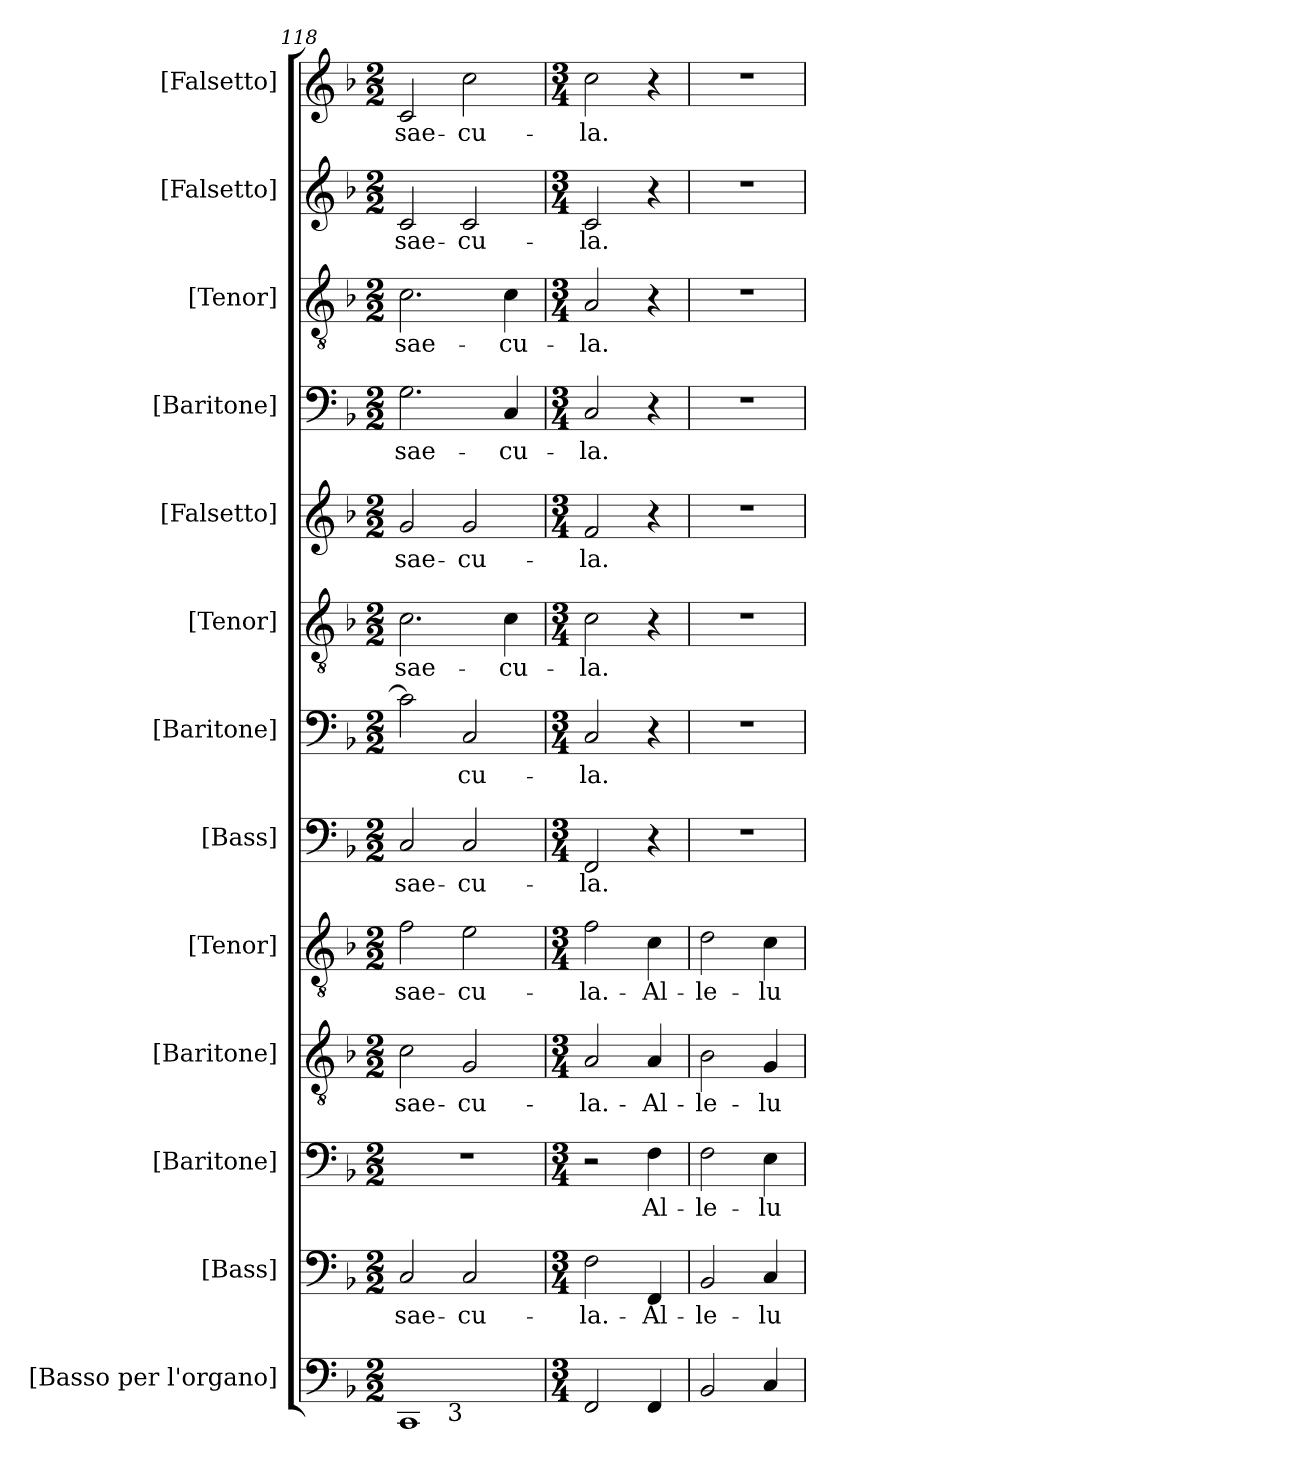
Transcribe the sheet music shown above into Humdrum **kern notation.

**kern	**kern	**text	**kern	**text	**kern	**text	**kern	**text	**kern	**text	**kern	**text	**kern	**text	**kern	**text	**kern	**text	**kern	**text	**kern	**text	**kern	**text
*part13	*part12	*part12	*part11	*part11	*part10	*part10	*part9	*part9	*part8	*part8	*part7	*part7	*part6	*part6	*part5	*part5	*part4	*part4	*part3	*part3	*part2	*part2	*part1	*part1
*staff13	*staff12	*staff12	*staff11	*staff11	*staff10	*staff10	*staff9	*staff9	*staff8	*staff8	*staff7	*staff7	*staff6	*staff6	*staff5	*staff5	*staff4	*staff4	*staff3	*staff3	*staff2	*staff2	*staff1	*staff1
*I"[Basso per l'organo]	*I"[Bass]	*	*I"[Baritone]	*	*I"[Baritone]	*	*I"[Tenor]	*	*I"[Bass]	*	*I"[Baritone]	*	*I"[Tenor]	*	*I"[Falsetto]	*	*I"[Baritone]	*	*I"[Tenor]	*	*I"[Falsetto]	*	*I"[Falsetto]	*
*	*I'B.	*	*I'Bar.	*	*I'Bar.	*	*I'T.	*	*I'B.	*	*I'Bar.	*	*I'T.	*	*	*	*I'Bar.	*	*I'T.	*	*	*	*	*
*clefF4	*clefF4	*	*clefF4	*	*clefGv2	*	*clefGv2	*	*clefF4	*	*clefF4	*	*clefGv2	*	*clefG2	*	*clefF4	*	*clefGv2	*	*clefG2	*	*clefG2	*
*	*	*	*	*	*ITrd7c12	*	*ITrd7c12	*	*	*	*	*	*ITrd7c12	*	*	*	*	*	*ITrd7c12	*	*	*	*	*
*k[b-]	*k[b-]	*	*k[b-]	*	*k[b-]	*	*k[b-]	*	*k[b-]	*	*k[b-]	*	*k[b-]	*	*k[b-]	*	*k[b-]	*	*k[b-]	*	*k[b-]	*	*k[b-]	*
*F:	*F:	*	*F:	*	*F:	*	*F:	*	*F:	*	*F:	*	*F:	*	*F:	*	*F:	*	*F:	*	*F:	*	*F:	*
*M2/2	*M2/2	*	*M2/2	*	*M2/2	*	*M2/2	*	*M2/2	*	*M2/2	*	*M2/2	*	*M2/2	*	*M2/2	*	*M2/2	*	*M2/2	*	*M2/2	*
=118	=118	=118	=118	=118	=118	=118	=118	=118	=118	=118	=118	=118	=118	=118	=118	=118	=118	=118	=118	=118	=118	=118	=118	=118
!	!	!LO:LY:b:color=#000000	!	!	!	!	!	!	!	!	!	!	!	!	!	!	!	!	!	!	!	!	!	!
!	!	!	!	!	!	!LO:LY:b:color=#000000	!	!	!	!	!	!	!	!	!	!	!	!	!	!	!	!	!	!
!	!	!	!	!	!	!	!	!LO:LY:b:color=#000000	!	!	!	!	!	!	!	!	!	!	!	!	!	!	!	!
!	!	!	!	!	!	!	!	!	!	!LO:LY:b:color=#000000	!	!	!	!	!	!	!	!	!	!	!	!	!	!
!	!	!	!	!	!	!	!	!	!	!	!	!	!	!LO:LY:b:color=#000000	!	!	!	!	!	!	!	!	!	!
!	!	!	!	!	!	!	!	!	!	!	!	!	!	!	!	!LO:LY:b:color=#000000	!	!	!	!	!	!	!	!
!	!	!	!	!	!	!	!	!	!	!	!	!	!	!	!	!	!	!LO:LY:b:color=#000000	!	!	!	!	!	!
!	!	!	!	!	!	!	!	!	!	!	!	!	!	!	!	!	!	!	!	!LO:LY:b:color=#000000	!	!	!	!
!	!	!	!	!	!	!	!	!	!	!	!	!	!	!	!	!	!	!	!	!	!	!LO:LY:b:color=#000000	!	!
!LO:TX:b:rj:t=4	!	!	!	!	!	!	!	!	!	!	!	!	!	!	!	!	!	!	!	!	!	!	!	!
!	!	!	!	!	!	!	!	!	!	!	!	!	!	!	!	!	!	!	!	!	!	!	!	!LO:LY:b:color=#000000
*^	*	*	*	*	*	*	*	*	*	*	*	*	*	*	*	*	*	*	*	*	*	*	*	*
1CCi	2ryy	2Ci/	-sae--	1r	.	2Ci\	-sae--	2Fi\	-sae--	2Ci/	-sae--	2ci\]	.	2.Ci\	-sae--	2gi/	-sae--	2.Gi\	-sae--	2.Ci\	-sae--	2ci/	-sae--	2ci/	-sae--
!	!	!	!LO:LY:b:color=#000000	!	!	!	!	!	!	!	!	!	!	!	!	!	!	!	!	!	!	!	!	!	!
!	!	!	!	!	!	!	!LO:LY:b:color=#000000	!	!	!	!	!	!	!	!	!	!	!	!	!	!	!	!	!	!
!	!	!	!	!	!	!	!	!	!LO:LY:b:color=#000000	!	!	!	!	!	!	!	!	!	!	!	!	!	!	!	!
!	!	!	!	!	!	!	!	!	!	!	!LO:LY:b:color=#000000	!	!	!	!	!	!	!	!	!	!	!	!	!	!
!	!	!	!	!	!	!	!	!	!	!	!	!	!LO:LY:b:color=#000000	!	!	!	!	!	!	!	!	!	!	!	!
!	!	!	!	!	!	!	!	!	!	!	!	!	!	!	!	!	!LO:LY:b:color=#000000	!	!	!	!	!	!	!	!
!	!	!	!	!	!	!	!	!	!	!	!	!	!	!	!	!	!	!	!	!	!	!	!LO:LY:b:color=#000000	!	!
!	!LO:TX:b:rj:t=3	!	!	!	!	!	!	!	!	!	!	!	!	!	!	!	!	!	!	!	!	!	!	!	!
!	!	!	!	!	!	!	!	!	!	!	!	!	!	!	!	!	!	!	!	!	!	!	!	!	!LO:LY:b:color=#000000
.	2ryy	2Ci/	-cu--	.	.	2GGi/	-cu--	2Ei\	-cu--	2Ci/	-cu--	2Ci/	-cu--	.	.	2gi/	-cu--	.	.	.	.	2ci/	-cu--	2cci\	-cu--
!	!	!	!	!	!	!	!	!	!	!	!	!	!	!	!LO:LY:b:color=#000000	!	!	!	!	!	!	!	!	!	!
!	!	!	!	!	!	!	!	!	!	!	!	!	!	!	!	!	!	!	!LO:LY:b:color=#000000	!	!	!	!	!	!
!	!	!	!	!	!	!	!	!	!	!	!	!	!	!	!	!	!	!	!	!	!LO:LY:b:color=#000000	!	!	!	!
.	.	.	.	.	.	.	.	.	.	.	.	.	.	4Ci\	-cu--	.	.	4Ci/	-cu--	4Ci\	-cu--	.	.	.	.
*v	*v	*	*	*	*	*	*	*	*	*	*	*	*	*	*	*	*	*	*	*	*	*	*	*	*
=119	=119	=119	=119	=119	=119	=119	=119	=119	=119	=119	=119	=119	=119	=119	=119	=119	=119	=119	=119	=119	=119	=119	=119	=119
*M3/4	*M3/4	*	*M3/4	*	*M3/4	*	*M3/4	*	*M3/4	*	*M3/4	*	*M3/4	*	*M3/4	*	*M3/4	*	*M3/4	*	*M3/4	*	*M3/4	*
*^	*	*	*	*	*	*	*	*	*	*	*	*	*	*	*	*	*	*	*	*	*	*	*	*
!	!	!	!LO:LY:b:color=#000000	!	!	!	!	!	!	!	!	!	!	!	!	!	!	!	!	!	!	!	!	!	!
*v	*v	*	*	*	*	*	*	*	*	*	*	*	*	*	*	*	*	*	*	*	*	*	*	*	*
*^	*	*	*	*	*	*	*	*	*	*	*	*	*	*	*	*	*	*	*	*	*	*	*	*
!	!	!	!	!	!	!	!LO:LY:b:color=#000000	!	!	!	!	!	!	!	!	!	!	!	!	!	!	!	!	!	!
*v	*v	*	*	*	*	*	*	*	*	*	*	*	*	*	*	*	*	*	*	*	*	*	*	*	*
*^	*	*	*	*	*	*	*	*	*	*	*	*	*	*	*	*	*	*	*	*	*	*	*	*
!	!	!	!	!	!	!	!	!	!LO:LY:b:color=#000000	!	!	!	!	!	!	!	!	!	!	!	!	!	!	!	!
*v	*v	*	*	*	*	*	*	*	*	*	*	*	*	*	*	*	*	*	*	*	*	*	*	*	*
*^	*	*	*	*	*	*	*	*	*	*	*	*	*	*	*	*	*	*	*	*	*	*	*	*
!	!	!	!	!	!	!	!	!	!	!	!LO:LY:b:color=#000000	!	!	!	!	!	!	!	!	!	!	!	!	!	!
*v	*v	*	*	*	*	*	*	*	*	*	*	*	*	*	*	*	*	*	*	*	*	*	*	*	*
*^	*	*	*	*	*	*	*	*	*	*	*	*	*	*	*	*	*	*	*	*	*	*	*	*
!	!	!	!	!	!	!	!	!	!	!	!	!	!LO:LY:b:color=#000000	!	!	!	!	!	!	!	!	!	!	!	!
*v	*v	*	*	*	*	*	*	*	*	*	*	*	*	*	*	*	*	*	*	*	*	*	*	*	*
*^	*	*	*	*	*	*	*	*	*	*	*	*	*	*	*	*	*	*	*	*	*	*	*	*
!	!	!	!	!	!	!	!	!	!	!	!	!	!	!	!LO:LY:b:color=#000000	!	!	!	!	!	!	!	!	!	!
*v	*v	*	*	*	*	*	*	*	*	*	*	*	*	*	*	*	*	*	*	*	*	*	*	*	*
*^	*	*	*	*	*	*	*	*	*	*	*	*	*	*	*	*	*	*	*	*	*	*	*	*
!	!	!	!	!	!	!	!	!	!	!	!	!	!	!	!	!	!LO:LY:b:color=#000000	!	!	!	!	!	!	!	!
*v	*v	*	*	*	*	*	*	*	*	*	*	*	*	*	*	*	*	*	*	*	*	*	*	*	*
*^	*	*	*	*	*	*	*	*	*	*	*	*	*	*	*	*	*	*	*	*	*	*	*	*
!	!	!	!	!	!	!	!	!	!	!	!	!	!	!	!	!	!	!	!LO:LY:b:color=#000000	!	!	!	!	!	!
*v	*v	*	*	*	*	*	*	*	*	*	*	*	*	*	*	*	*	*	*	*	*	*	*	*	*
*^	*	*	*	*	*	*	*	*	*	*	*	*	*	*	*	*	*	*	*	*	*	*	*	*
!	!	!	!	!	!	!	!	!	!	!	!	!	!	!	!	!	!	!	!	!	!LO:LY:b:color=#000000	!	!	!	!
*v	*v	*	*	*	*	*	*	*	*	*	*	*	*	*	*	*	*	*	*	*	*	*	*	*	*
*^	*	*	*	*	*	*	*	*	*	*	*	*	*	*	*	*	*	*	*	*	*	*	*	*
!	!	!	!	!	!	!	!	!	!	!	!	!	!	!	!	!	!	!	!	!	!	!	!LO:LY:b:color=#000000	!	!
*v	*v	*	*	*	*	*	*	*	*	*	*	*	*	*	*	*	*	*	*	*	*	*	*	*	*
*^	*	*	*	*	*	*	*	*	*	*	*	*	*	*	*	*	*	*	*	*	*	*	*	*
!	!	!	!	!	!	!	!	!	!	!	!	!	!	!	!	!	!	!	!	!	!	!	!	!	!LO:LY:b:color=#000000
*v	*v	*	*	*	*	*	*	*	*	*	*	*	*	*	*	*	*	*	*	*	*	*	*	*	*
2FFi/	2Fi\	-la.-	2r	.	2AAi/	-la.-	2Fi\	-la.-	2FFi/	-la.-	2Ci/	-la.-	2Ci\	-la.-	2fi/	-la.-	2Ci/	-la.-	2AAi/	-la.-	2ci/	-la.-	2cci\	-la.-
!	!	!LO:LY:b:color=#000000	!	!	!	!	!	!	!	!	!	!	!	!	!	!	!	!	!	!	!	!	!	!
!	!	!	!	!LO:LY:b:color=#000000	!	!	!	!	!	!	!	!	!	!	!	!	!	!	!	!	!	!	!	!
!	!	!	!	!	!	!LO:LY:b:color=#000000	!	!	!	!	!	!	!	!	!	!	!	!	!	!	!	!	!	!
!	!	!	!	!	!	!	!	!LO:LY:b:color=#000000	!	!	!	!	!	!	!	!	!	!	!	!	!	!	!	!
4FFi/	4FFi/	-Al--	4Fi\	-Al--	4AAi/	-Al--	4Ci\	-Al--	4r	.	4r	.	4r	.	4r	.	4r	.	4r	.	4r	.	4r	.
=120	=120	=120	=120	=120	=120	=120	=120	=120	=120	=120	=120	=120	=120	=120	=120	=120	=120	=120	=120	=120	=120	=120	=120	=120
!	!	!LO:LY:b:color=#000000	!	!	!	!	!	!	!	!	!	!	!	!	!	!	!	!	!	!	!	!	!	!
!	!	!	!	!LO:LY:b:color=#000000	!	!	!	!	!	!	!	!	!	!	!	!	!	!	!	!	!	!	!	!
!	!	!	!	!	!	!LO:LY:b:color=#000000	!	!	!	!	!	!	!	!	!	!	!	!	!	!	!	!	!	!
!	!	!	!	!	!	!	!	!LO:LY:b:color=#000000	!LO:N:vis=1	!	!LO:N:vis=1	!	!LO:N:vis=1	!	!LO:N:vis=1	!	!LO:N:vis=1	!	!LO:N:vis=1	!	!LO:N:vis=1	!	!LO:N:vis=1	!
2BB-i/	2BB-i/	-le--	2Fi\	-le--	2BB-i\	-le--	2Di\	-le--	2.r	.	2.r	.	2.r	.	2.r	.	2.r	.	2.r	.	2.r	.	2.r	.
!	!	!LO:LY:b:color=#000000	!	!	!	!	!	!	!	!	!	!	!	!	!	!	!	!	!	!	!	!	!	!
!	!	!	!	!LO:LY:b:color=#000000	!	!	!	!	!	!	!	!	!	!	!	!	!	!	!	!	!	!	!	!
!	!	!	!	!	!	!LO:LY:b:color=#000000	!	!	!	!	!	!	!	!	!	!	!	!	!	!	!	!	!	!
!	!	!	!	!	!	!	!	!LO:LY:b:color=#000000	!	!	!	!	!	!	!	!	!	!	!	!	!	!	!	!
4Ci/	4Ci/	-lu--	4Ei\	-lu--	4GGi/	-lu--	4Ci\	-lu--	.	.	.	.	.	.	.	.	.	.	.	.	.	.	.	.
=	=	=	=	=	=	=	=	=	=	=	=	=	=	=	=	=	=	=	=	=	=	=	=	=
*-	*-	*-	*-	*-	*-	*-	*-	*-	*-	*-	*-	*-	*-	*-	*-	*-	*-	*-	*-	*-	*-	*-	*-	*-
